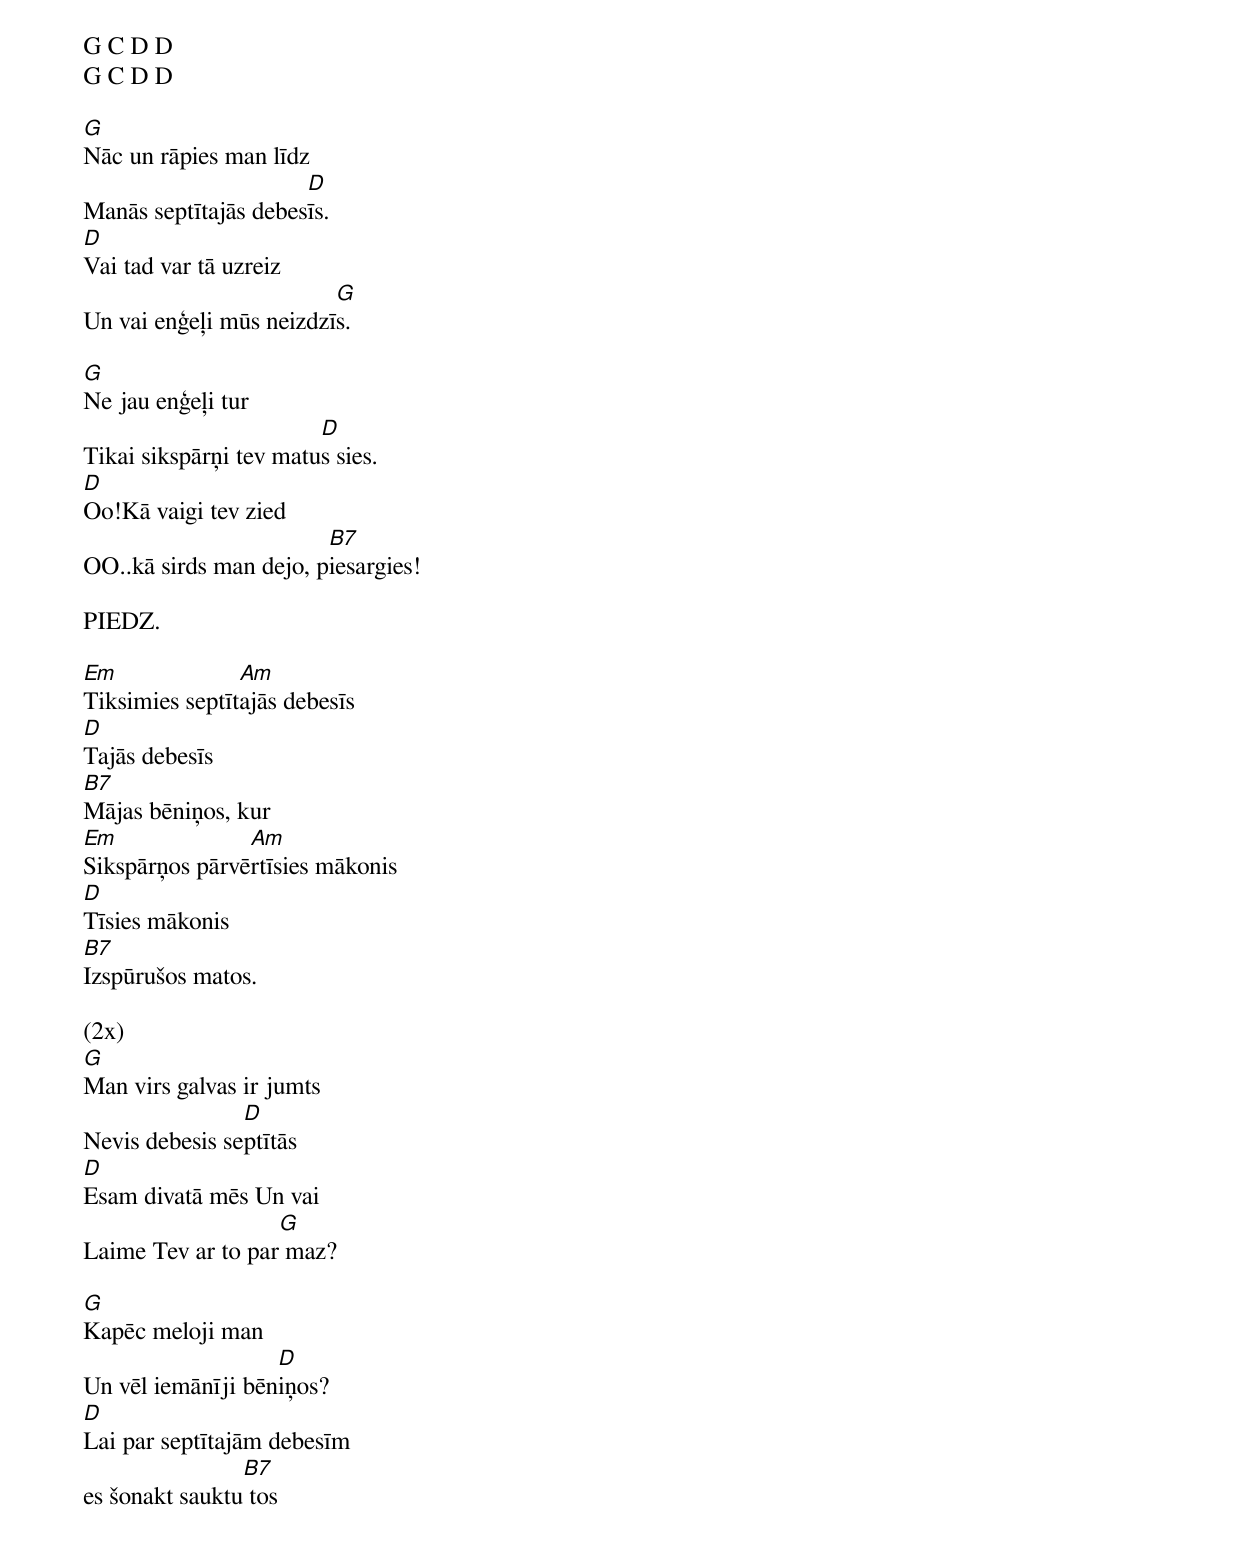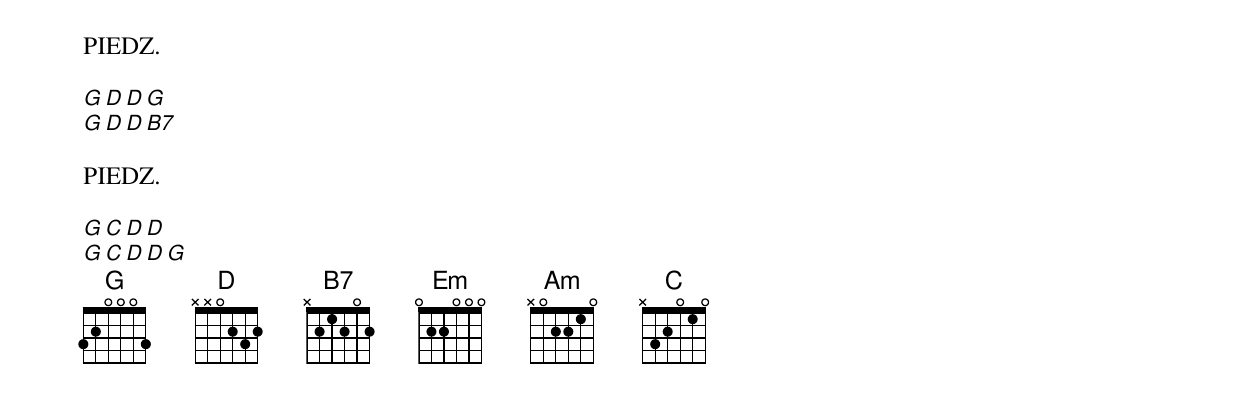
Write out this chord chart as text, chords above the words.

G C D D
G C D D

G
Nāc un rāpies man līdz
		      D
Manās septītajās debesīs.
D
Vai tad var tā uzreiz
		         G
Un vai enģeļi mūs neizdzīs.

G
Ne jau enģeļi tur
			D
Tikai sikspārņi tev matus sies.
D
Oo!Kā vaigi tev zied
			B7
OO..kā sirds man dejo, piesargies!

PIEDZ.

Em		Am
Tiksimies septītajās debesīs
D
Tajās debesīs
B7
Mājas bēniņos, kur
Em		Am
Sikspārņos pārvērtīsies mākonis
D
Tīsies mākonis
B7
Izspūrušos matos.

(2x)
G
Man virs galvas ir jumts
		D
Nevis debesis septītās
D
Esam divatā mēs Un vai
		   G
Laime Tev ar to par maz?

G
Kapēc meloji man
		   D
Un vēl iemānīji bēniņos?
D
Lai par septītajām debesīm
		B7
es šonakt sauktu tos

PIEDZ.

G D D G
G D D B7

PIEDZ.

G C D D
G C D D G
